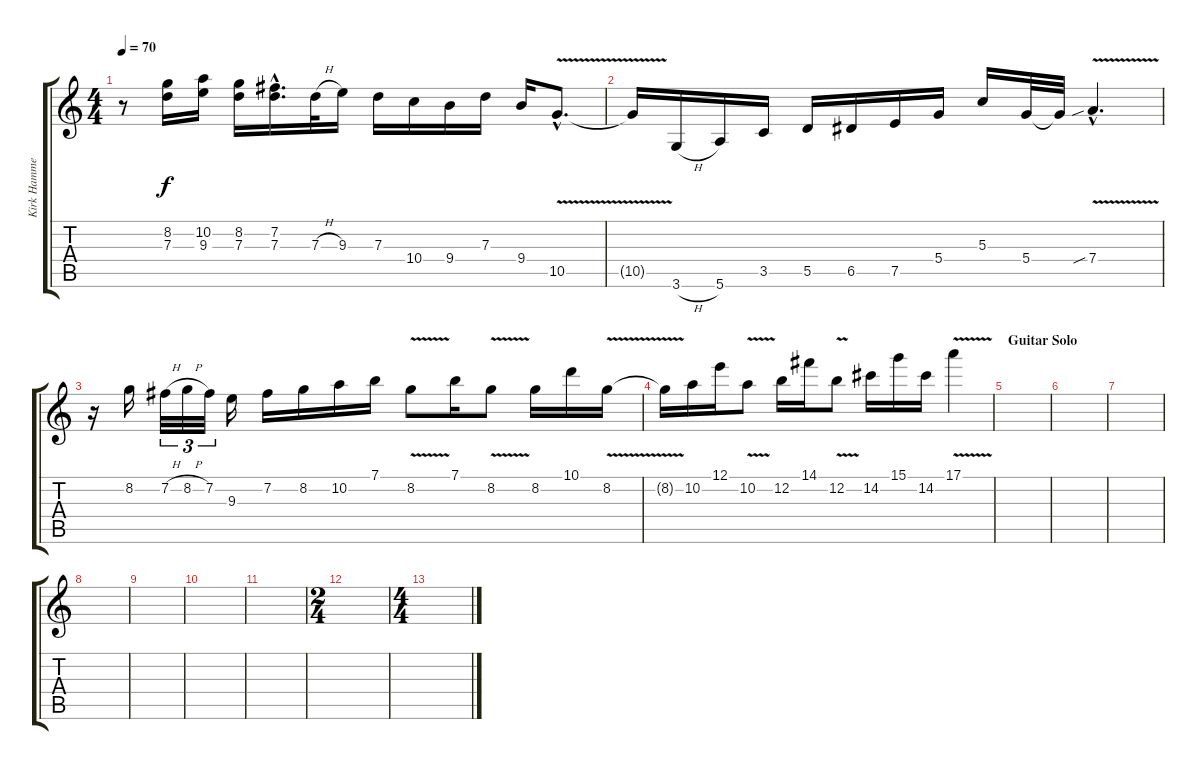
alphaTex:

\track ("Kirk Hammet (Clean Guitar)" "Kirk Hamme") {instrument electricguitarclean}
\staff {score tabs}
\tuning (E4 B3 G3 D3 A2 E2) {hide}
\ts (4 4)
\tempo 70
\clef g2
\ks c
r.8{dy f} (8.2 7.3).16 (10.2 9.3).16 (8.2 7.3).16 (7.2{hac} 7.3{hac}).16{d} 7.3{h}.32 9.3.16 7.3.16 10.4.16 9.4.16 7.3.16 9.4.16 10.5{v hac}.8{d} |
10.5{t}.16 3.6{h}.16 5.6.16 3.5.16 5.5.16 6.5.16 7.5.16 5.4.16 5.3.16 5.4.32 5.4{t}.32 7.4{v sib hac}.4{d} |
r.16 8.2.16 7.2{h}.32{tu (3 2)} 8.2{h}.32{tu (3 2)} 7.2.32{tu (3 2)} 9.3.16 7.2.16 8.2.16 10.2.16 7.1.16 8.2{v}.8 7.1.16 8.2{v}.8 8.2.16 10.1.16 8.2{v}.16 |
8.2{t}.16 10.2.16 12.1.16 10.2{v}.8 12.2.16 14.1.16 12.2{v}.8 14.2.16 15.1.16 14.2.16 17.1{v}.4 |
\section ("" "Guitar Solo")
|
|
|
|
|
|
|
\ts (2 4)
|
\ts (4 4)
